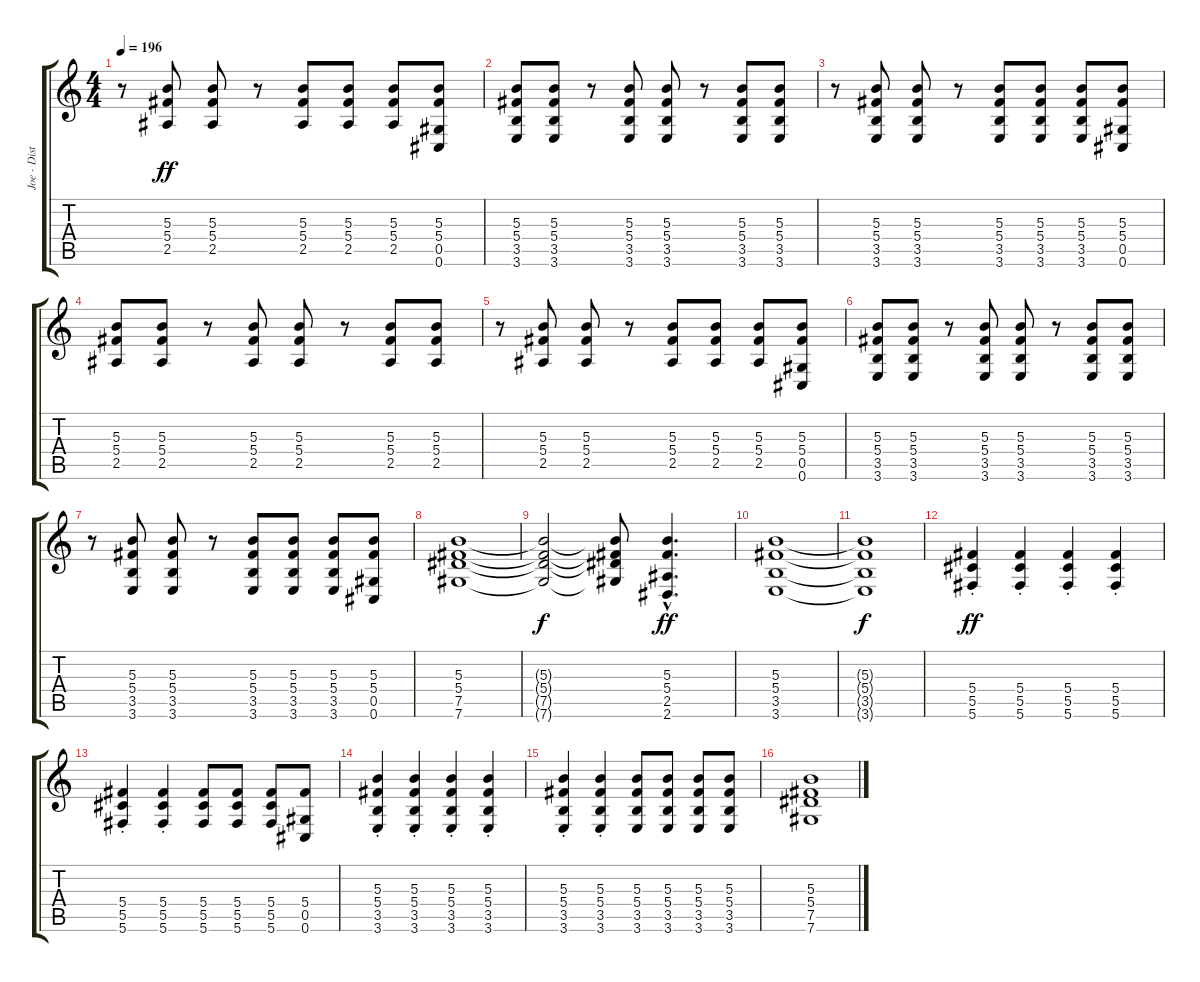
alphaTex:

\track ("Joe - Distorted Guitar 2" "Joe - Dist") {instrument distortionguitar}
\staff {score tabs}
\tuning (Eb4 Bb3 Gb3 Db3 Ab2 Db2) {hide}
\ts (4 4)
\tempo 196
\clef g2
\ks c
r.8{dy ff} (5.3 5.4 2.5).8 (5.3 5.4 2.5).8 r.8 (5.3 5.4 2.5).8 (5.3 5.4 2.5).8 (5.3 5.4 2.5).8 (5.3 5.4 0.5 0.6).8 |
(5.3 5.4 3.5 3.6).8 (5.3 5.4 3.5 3.6).8 r.8 (5.3 5.4 3.5 3.6).8 (5.3 5.4 3.5 3.6).8 r.8 (5.3 5.4 3.5 3.6).8 (5.3 5.4 3.5 3.6).8 |
r.8 (5.3 5.4 3.5 3.6).8 (5.3 5.4 3.5 3.6).8 r.8 (5.3 5.4 3.5 3.6).8 (5.3 5.4 3.5 3.6).8 (5.3 5.4 3.5 3.6).8 (5.3 5.4 0.5 0.6).8 |
(5.3 5.4 2.5).8 (5.3 5.4 2.5).8 r.8 (5.3 5.4 2.5).8 (5.3 5.4 2.5).8 r.8 (5.3 5.4 2.5).8 (5.3 5.4 2.5).8 |
r.8 (5.3 5.4 2.5).8 (5.3 5.4 2.5).8 r.8 (5.3 5.4 2.5).8 (5.3 5.4 2.5).8 (5.3 5.4 2.5).8 (5.3 5.4 0.5 0.6).8 |
(5.3 5.4 3.5 3.6).8 (5.3 5.4 3.5 3.6).8 r.8 (5.3 5.4 3.5 3.6).8 (5.3 5.4 3.5 3.6).8 r.8 (5.3 5.4 3.5 3.6).8 (5.3 5.4 3.5 3.6).8 |
r.8 (5.3 5.4 3.5 3.6).8 (5.3 5.4 3.5 3.6).8 r.8 (5.3 5.4 3.5 3.6).8 (5.3 5.4 3.5 3.6).8 (5.3 5.4 3.5 3.6).8 (5.3 5.4 0.5 0.6).8 |
(5.3 5.4 7.5 7.6).1 |
(5.3{t} 5.4{t} 7.5{t} 7.6{t}).2{dy f} (5.3{t} 5.4{t} 7.5{t} 7.6{t}).8 (5.3{hac} 5.4{hac} 2.5{hac} 2.6{hac}).4{d dy ff} |
(5.3 5.4 3.5 3.6).1 |
(5.3{t} 5.4{t} 3.5{t} 3.6{t}).1{dy f} |
(5.4{st} 5.5{st} 5.6{st}).4{dy ff} (5.4{st} 5.5{st} 5.6{st}).4 (5.4{st} 5.5{st} 5.6{st}).4 (5.4{st} 5.5{st} 5.6{st}).4 |
(5.4{st} 5.5{st} 5.6{st}).4 (5.4{st} 5.5{st} 5.6{st}).4 (5.4 5.5 5.6).8 (5.4 5.5 5.6).8 (5.4 5.5 5.6).8 (5.4 0.5 0.6).8 |
(5.3{st} 5.4{st} 3.5{st} 3.6{st}).4 (5.3{st} 5.4{st} 3.5{st} 3.6{st}).4 (5.3{st} 5.4{st} 3.5{st} 3.6{st}).4 (5.3{st} 5.4{st} 3.5{st} 3.6{st}).4 |
(5.3{st} 5.4{st} 3.5{st} 3.6{st}).4 (5.3{st} 5.4{st} 3.5{st} 3.6{st}).4 (5.3 5.4 3.5 3.6).8 (5.3 5.4 3.5 3.6).8 (5.3 5.4 3.5 3.6).8 (5.3 5.4 3.5 3.6).8 |
(5.3 5.4 7.5 7.6).1
